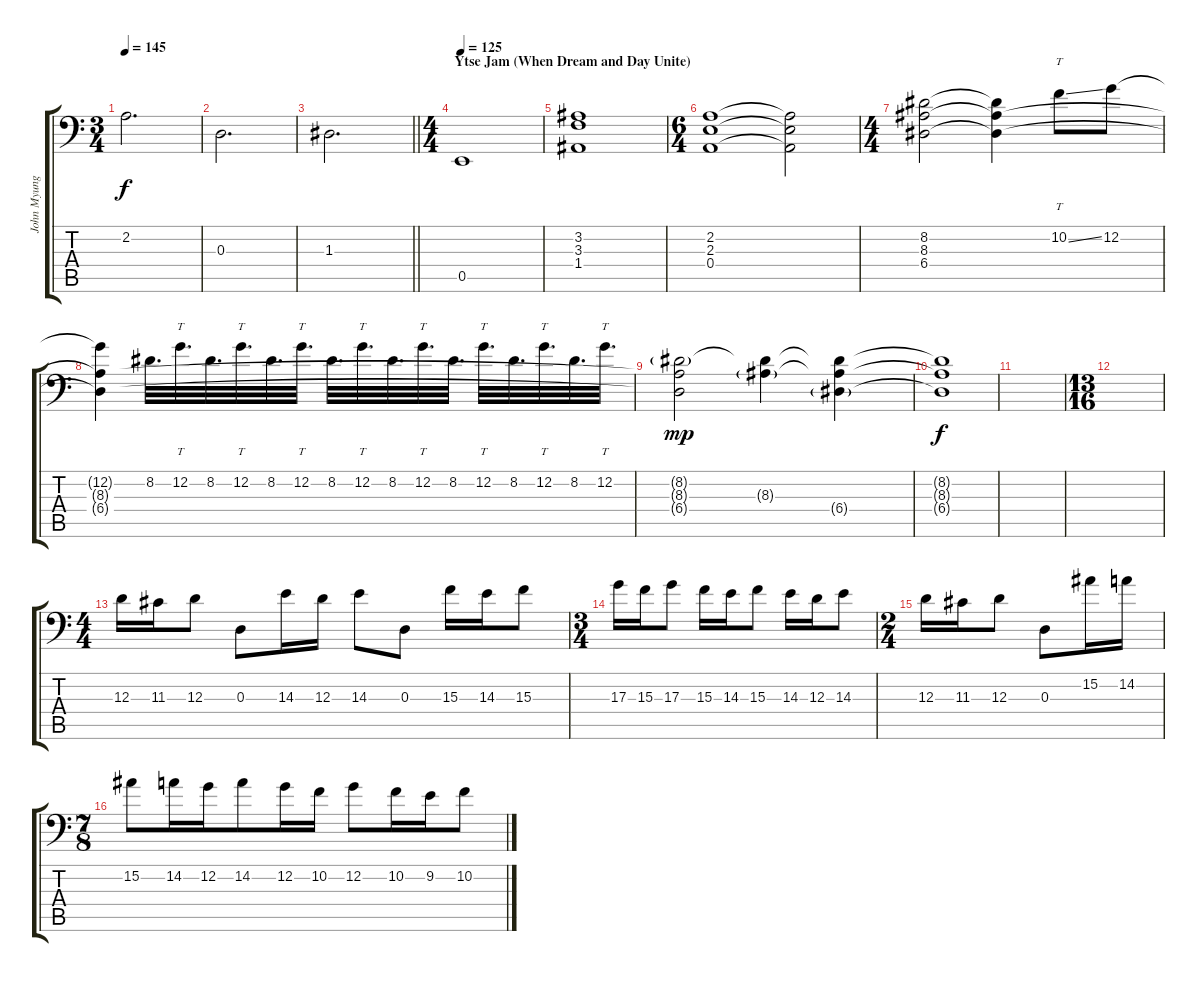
\track ("John Myung Bass" "John Myung") {instrument electricbasspick}
\staff {score tabs}
\tuning (C3 G2 D2 A1 E1 B0) {hide}
\ts (3 4)
\tempo 145
\clef f4
\ks c
2.2.2{d dy f} |
0.3.2{d} |
\barLineRight lightlight
1.3.2{d} |
\ts (4 4)
\section ("" "Ytse Jam (When Dream and Day Unite)")
\tempo 125
0.5.1{instrument electricbassfinger} |
(3.2 3.3 1.4).1 |
\ts (6 4)
(2.2 2.3 0.4).1 (2.2{t} 2.3{t} 0.4{t}).2 |
\ts (4 4)
(8.2 8.3 6.4).2 (8.2{t} 8.3{t} 6.4{t}).4 10.2{ss}.8{tt} 12.2.8 |
(12.2{t} 8.3{t} 6.4{t}).4 8.2.32{d} 12.2.32{tt d} 8.2.32{d} 12.2.32{tt d} 8.2.32{d} 12.2.32{tt d} 8.2.32{d} 12.2.32{tt d} 8.2.32{d} 12.2.32{tt d} 8.2.32{d} 12.2.32{tt d} 8.2.32{d} 12.2.32{tt d} 8.2.32{d} 12.2.32{tt d} |
(8.2{g} 8.3{t} 6.4{t}).2{dy mp} (8.2{t} 8.3{g}).4 (8.2{t} 8.3{t} 6.4{g}).4 |
(8.2{t} 8.3{t} 6.4{t}).1{dy f} |
|
\ts (13 16)
|
\ts (4 4)
12.3.16 11.3.16 12.3.8 0.3.8 14.3.16 12.3.16 14.3.8 0.3.8 15.3.16 14.3.16 15.3.8 |
\ts (3 4)
17.3.16 15.3.16 17.3.8 15.3.16 14.3.16 15.3.8 14.3.16 12.3.16 14.3.8 |
\ts (2 4)
12.3.16 11.3.16 12.3.8 0.3.8 15.2.16 14.2.16 |
\ts (7 8)
15.2.8 14.2.16 12.2.16 14.2.8 12.2.16 10.2.16 12.2.8 10.2.16 9.2.16 10.2.8
